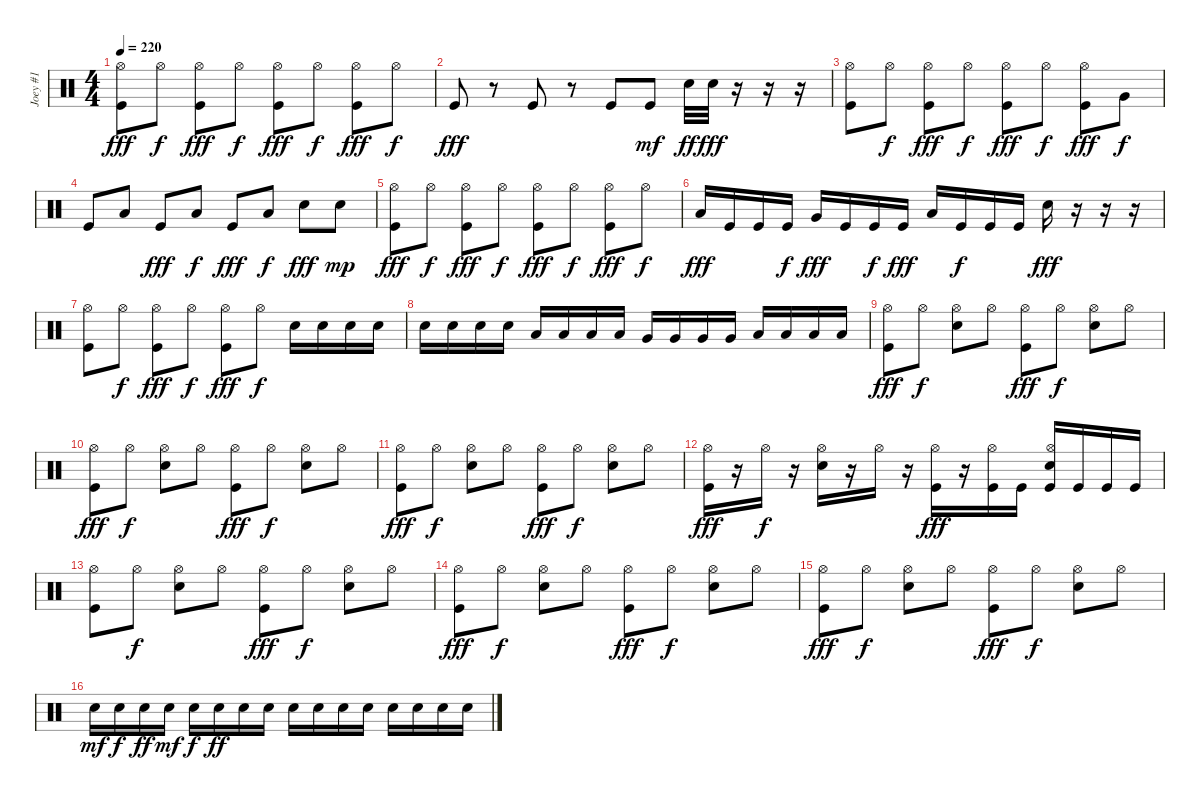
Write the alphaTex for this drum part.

\track ("Joey #1" "Joey #1") {instrument percussion}
\staff {score}
\articulation defaults
\ts (4 4)
\tempo 220
\clef neutral
\ks c
("Kick (hit)" "Hi-Hat (open)").8{dy fff} "Hi-Hat (open)".8{dy f} ("Kick (hit)" "Hi-Hat (open)").8{dy fff} "Hi-Hat (open)".8{dy f} ("Kick (hit)" "Hi-Hat (open)").8{dy fff} "Hi-Hat (open)".8{dy f} ("Kick (hit)" "Hi-Hat (open)").8{dy fff} "Hi-Hat (open)".8{dy f} |
"Kick (hit)".8{dy fff} r.8 "Kick (hit)".8 r.8 "Kick (hit)".8 "Kick (hit)".8{dy mf} "Electric Snare (hit)".32{dy ff} "Electric Snare (hit)".32{dy fff} r.16 r.16 r.16 |
("Kick (hit)" "Hi-Hat (open)").8 "Hi-Hat (open)".8{dy f} ("Kick (hit)" "Hi-Hat (open)").8{dy fff} "Hi-Hat (open)".8{dy f} ("Kick (hit)" "Hi-Hat (open)").8{dy fff} "Hi-Hat (open)".8{dy f} ("Kick (hit)" "Hi-Hat (open)").8{dy fff} "Very Low Tom (hit)".8{dy f} |
"Kick (hit)".8 "Low Tom (hit)".8 "Kick (hit)".8{dy fff} "Low Floor Tom (hit)".8{dy f} "Kick (hit)".8{dy fff} "Low Tom (hit)".8{dy f} "Electric Snare (hit)".8{dy fff} "Electric Snare (hit)".8{dy mp} |
("Kick (hit)" "Hi-Hat (open)").8{dy fff} "Hi-Hat (open)".8{dy f} ("Kick (hit)" "Hi-Hat (open)").8{dy fff} "Hi-Hat (open)".8{dy f} ("Kick (hit)" "Hi-Hat (open)").8{dy fff} "Hi-Hat (open)".8{dy f} ("Kick (hit)" "Hi-Hat (open)").8{dy fff} "Hi-Hat (open)".8{dy f} |
"Low Tom (hit)".16{dy fff} "Kick (hit)".16 "Kick (hit)".16 "Kick (hit)".16{dy f} "Very Low Tom (hit)".16{dy fff} "Kick (hit)".16 "Kick (hit)".16{dy f} "Kick (hit)".16{dy fff} "Low Floor Tom (hit)".16 "Kick (hit)".16{dy f} "Kick (hit)".16 "Kick (hit)".16 "Electric Snare (hit)".16{dy fff} r.16 r.16 r.16 |
("Kick (hit)" "Hi-Hat (open)").8 "Hi-Hat (open)".8{dy f} ("Kick (hit)" "Hi-Hat (open)").8{dy fff} "Hi-Hat (open)".8{dy f} ("Kick (hit)" "Hi-Hat (open)").8{dy fff} "Hi-Hat (open)".8{dy f} "Electric Snare (hit)".16 "Electric Snare (hit)".16 "Electric Snare (hit)".16 "Electric Snare (hit)".16 |
"Electric Snare (hit)".16 "Electric Snare (hit)".16 "Electric Snare (hit)".16 "Electric Snare (hit)".16 "Low Tom (hit)".16 "Low Tom (hit)".16 "Low Tom (hit)".16 "Low Tom (hit)".16 "Very Low Tom (hit)".16 "Very Low Tom (hit)".16 "Very Low Tom (hit)".16 "Very Low Tom (hit)".16 "Low Floor Tom (hit)".16 "Low Floor Tom (hit)".16 "Low Floor Tom (hit)".16 "Low Floor Tom (hit)".16 |
("Kick (hit)" "Hi-Hat (open)").8{dy fff} "Hi-Hat (open)".8{dy f} ("Electric Snare (hit)" "Hi-Hat (open)").8 "Hi-Hat (open)".8 ("Kick (hit)" "Hi-Hat (open)").8{dy fff} "Hi-Hat (open)".8{dy f} ("Electric Snare (hit)" "Hi-Hat (open)").8 "Hi-Hat (open)".8 |
("Kick (hit)" "Hi-Hat (open)").8{dy fff} "Hi-Hat (open)".8{dy f} ("Electric Snare (hit)" "Hi-Hat (open)").8 "Hi-Hat (open)".8 ("Kick (hit)" "Hi-Hat (open)").8{dy fff} "Hi-Hat (open)".8{dy f} ("Electric Snare (hit)" "Hi-Hat (open)").8 "Hi-Hat (open)".8 |
("Kick (hit)" "Hi-Hat (open)").8{dy fff} "Hi-Hat (open)".8{dy f} ("Electric Snare (hit)" "Hi-Hat (open)").8 "Hi-Hat (open)".8 ("Kick (hit)" "Hi-Hat (open)").8{dy fff} "Hi-Hat (open)".8{dy f} ("Electric Snare (hit)" "Hi-Hat (open)").8 "Hi-Hat (open)".8 |
("Hi-Hat (open)" "Kick (hit)").16{dy fff} r.16 "Hi-Hat (open)".16{dy f} r.16 ("Hi-Hat (open)" "Electric Snare (hit)").16 r.16 "Hi-Hat (open)".16 r.16 ("Hi-Hat (open)" "Kick (hit)").16{dy fff} r.16 ("Hi-Hat (open)" "Kick (hit)").16 "Kick (hit)".16 ("Kick (hit)" "Hi-Hat (open)" "Electric Snare (hit)").16 "Kick (hit)".16 "Kick (hit)".16 "Kick (hit)".16 |
("Kick (hit)" "Hi-Hat (open)").8 "Hi-Hat (open)".8{dy f} ("Electric Snare (hit)" "Hi-Hat (open)").8 "Hi-Hat (open)".8 ("Kick (hit)" "Hi-Hat (open)").8{dy fff} "Hi-Hat (open)".8{dy f} ("Electric Snare (hit)" "Hi-Hat (open)").8 "Hi-Hat (open)".8 |
("Kick (hit)" "Hi-Hat (open)").8{dy fff} "Hi-Hat (open)".8{dy f} ("Electric Snare (hit)" "Hi-Hat (open)").8 "Hi-Hat (open)".8 ("Kick (hit)" "Hi-Hat (open)").8{dy fff} "Hi-Hat (open)".8{dy f} ("Electric Snare (hit)" "Hi-Hat (open)").8 "Hi-Hat (open)".8 |
("Kick (hit)" "Hi-Hat (open)").8{dy fff} "Hi-Hat (open)".8{dy f} ("Electric Snare (hit)" "Hi-Hat (open)").8 "Hi-Hat (open)".8 ("Kick (hit)" "Hi-Hat (open)").8{dy fff} "Hi-Hat (open)".8{dy f} ("Electric Snare (hit)" "Hi-Hat (open)").8 "Hi-Hat (open)".8 |
"Electric Snare (hit)".16{dy mf} "Electric Snare (hit)".16{dy f} "Electric Snare (hit)".16{dy ff} "Electric Snare (hit)".16{dy mf} "Electric Snare (hit)".16{dy f} "Electric Snare (hit)".16{dy ff} "Electric Snare (hit)".16 "Electric Snare (hit)".16 "Electric Snare (hit)".16 "Electric Snare (hit)".16 "Electric Snare (hit)".16 "Electric Snare (hit)".16 "Electric Snare (hit)".16 "Electric Snare (hit)".16 "Electric Snare (hit)".16 "Electric Snare (hit)".16
